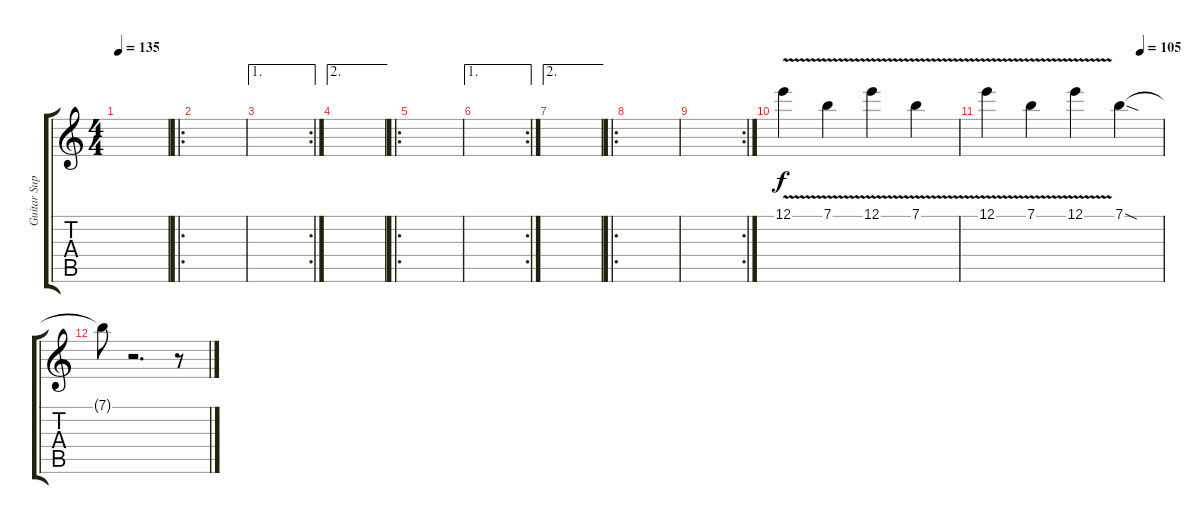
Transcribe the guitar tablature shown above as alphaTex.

\track ("Guitar Sup" "Guitar Sup") {instrument distortionguitar}
\staff {score tabs}
\tuning (E4 B3 G3 D3 A2 E2) {hide}
\ts (4 4)
\tempo 135
\clef g2
\ks c
|
\ro
|
\ae 1
\rc 2
|
\ae 2
|
\ro
|
\ae 1
\rc 2
|
\ae 2
|
\ro
|
\rc 2
|
12.1{v}.4{volume 14} 7.1{v}.4 12.1{v}.4 7.1{v}.4 |
\tempo (105 0.875)
12.1{v}.4 7.1{v}.4 12.1{v}.4 7.1{sod}.4 |
7.1{t}.8 r.2{d} r.8
